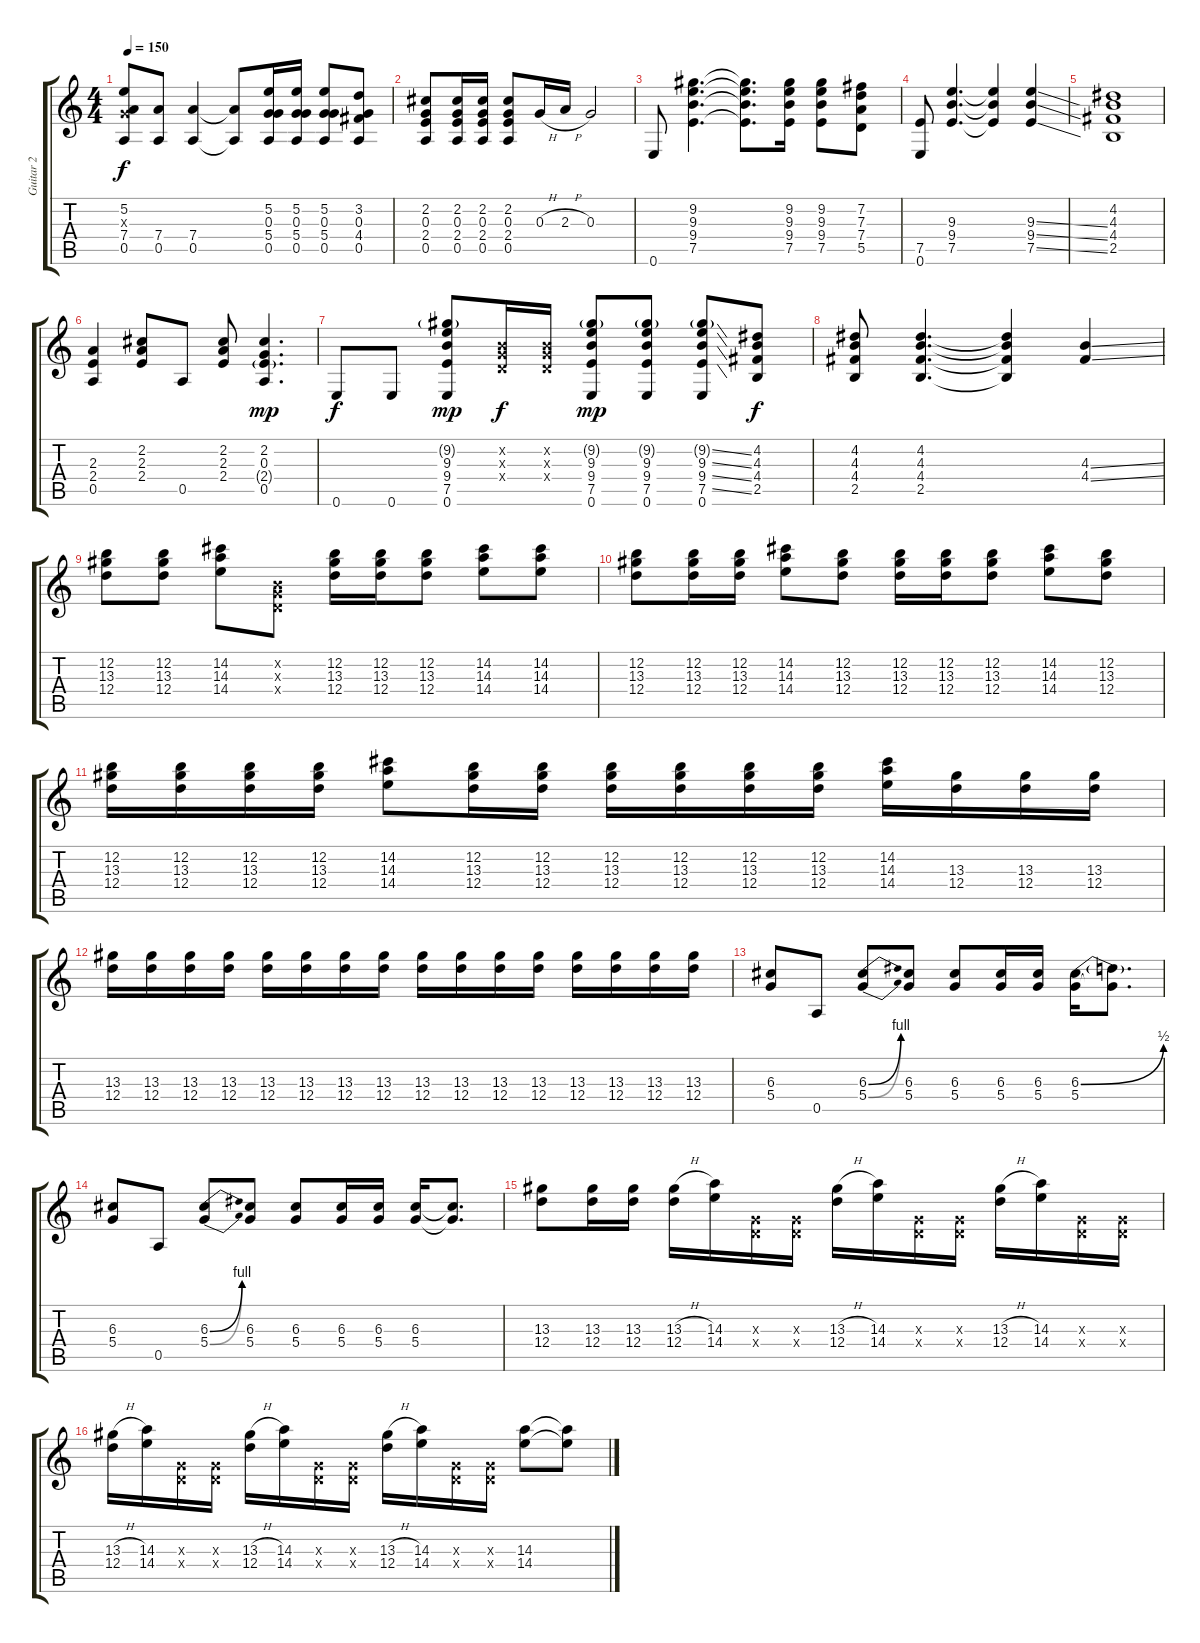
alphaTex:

\track ("Guitar 2" "Guitar 2") {instrument distortionguitar}
\staff {score tabs}
\tuning (E4 B3 G3 D3 A2 E2) {hide}
\ts (4 4)
\tempo 150
\clef g2
\ks c
(5.2 0.3{x} 7.4 0.5).8{dy f} (7.4 0.5).8 (7.4 0.5).4 (7.4{t} 0.5{t}).8 (5.2 0.3 5.4 0.5).16 (5.2 0.3 5.4 0.5).16 (5.2 0.3 5.4 0.5).8 (3.2 0.3 4.4 0.5).8 |
(2.2 0.3 2.4 0.5).8 (2.2 0.3 2.4 0.5).16 (2.2 0.3 2.4 0.5).16 (2.2 0.3 2.4 0.5).8 0.3{h}.16 2.3{h}.16 0.3.2 |
0.6.8 (9.2 9.3 9.4 7.5).4{d} (9.2{t} 9.3{t} 9.4{t} 7.5{t}).8{d} (9.2 9.3 9.4 7.5).16 (9.2 9.3 9.4 7.5).8 (7.2 7.3 7.4 5.5).8 |
(7.5 0.6).8 (9.3 9.4 7.5).4{d} (9.3{t} 9.4{t} 7.5{t}).4 (9.3{ss} 9.4{ss} 7.5{ss}).4 |
(4.2 4.3 4.4 2.5).1 |
(2.3 2.4 0.5).4 (2.2 2.3 2.4).8 0.5.8 (2.2 2.3 2.4).8 (2.2 0.3 2.4{g} 0.5).4{d dy mp} |
0.6.8{dy f} 0.6.8 (9.2{g} 9.3 9.4 7.5 0.6).8{dy mp} (0.2{x} 0.3{x} 0.4{x}).16{dy f} (0.2{x} 0.3{x} 0.4{x}).16 (9.2{g} 9.3 9.4 7.5 0.6).8{dy mp} (9.2{g} 9.3 9.4 7.5 0.6).8 (9.2{ss g} 9.3{ss} 9.4{ss} 7.5{ss} 0.6).8 (4.2 4.3 4.4 2.5).8{dy f} |
(4.2 4.3 4.4 2.5).8 (4.2 4.3 4.4 2.5).4{d} (4.2{t} 4.3{t} 4.4{t} 2.5{t}).4 (4.3{ss} 4.4{ss}).4 |
(12.2 13.3 12.4).8 (12.2 13.3 12.4).8 (14.2 14.3 14.4).8 (0.2{x} 0.3{x} 0.4{x}).8 (12.2 13.3 12.4).16 (12.2 13.3 12.4).16 (12.2 13.3 12.4).8 (14.2 14.3 14.4).8 (14.2 14.3 14.4).8 |
(12.2 13.3 12.4).8 (12.2 13.3 12.4).16 (12.2 13.3 12.4).16 (14.2 14.3 14.4).8 (12.2 13.3 12.4).8 (12.2 13.3 12.4).16 (12.2 13.3 12.4).16 (12.2 13.3 12.4).8 (14.2 14.3 14.4).8 (12.2 13.3 12.4).8 |
(12.2 13.3 12.4).16 (12.2 13.3 12.4).16 (12.2 13.3 12.4).16 (12.2 13.3 12.4).16 (14.2 14.3 14.4).8 (12.2 13.3 12.4).16 (12.2 13.3 12.4).16 (12.2 13.3 12.4).16 (12.2 13.3 12.4).16 (12.2 13.3 12.4).16 (12.2 13.3 12.4).16 (14.2 14.3 14.4).16 (13.3 12.4).16 (13.3 12.4).16 (13.3 12.4).16 |
(13.3 12.4).16 (13.3 12.4).16 (13.3 12.4).16 (13.3 12.4).16 (13.3 12.4).16 (13.3 12.4).16 (13.3 12.4).16 (13.3 12.4).16 (13.3 12.4).16 (13.3 12.4).16 (13.3 12.4).16 (13.3 12.4).16 (13.3 12.4).16 (13.3 12.4).16 (13.3 12.4).16 (13.3 12.4).16 |
(6.3 5.4).8 0.5.8 (6.3{be (bend 0 0 60 4)} 5.4{be (bend 0 0 60 4)}).8 (6.3 5.4).8 (6.3 5.4).8 (6.3 5.4).16 (6.3 5.4).16 (6.3{be (bend 0 0 60 2)} 5.4).16 (6.3{t} 5.4{t}).8{d} |
(6.3 5.4).8 0.5.8 (6.3{be (bend 0 0 60 4)} 5.4{be (bend 0 0 60 4)}).8 (6.3 5.4).8 (6.3 5.4).8 (6.3 5.4).16 (6.3 5.4).16 (6.3 5.4).16 (6.3{t} 5.4{t}).8{d} |
(13.3 12.4).8 (13.3 12.4).16 (13.3 12.4).16 (13.3{h} 12.4).16 (14.3 14.4).16 (0.3{x} 0.4{x}).16 (0.3{x} 0.4{x}).16 (13.3{h} 12.4).16 (14.3 14.4).16 (0.3{x} 0.4{x}).16 (0.3{x} 0.4{x}).16 (13.3{h} 12.4).16 (14.3 14.4).16 (0.3{x} 0.4{x}).16 (0.3{x} 0.4{x}).16 |
(13.3{h} 12.4).16 (14.3 14.4).16 (0.3{x} 0.4{x}).16 (0.3{x} 0.4{x}).16 (13.3{h} 12.4).16 (14.3 14.4).16 (0.3{x} 0.4{x}).16 (0.3{x} 0.4{x}).16 (13.3{h} 12.4).16 (14.3 14.4).16 (0.3{x} 0.4{x}).16 (0.3{x} 0.4{x}).16 (14.3 14.4).8 (14.3{t} 14.4{t}).8
